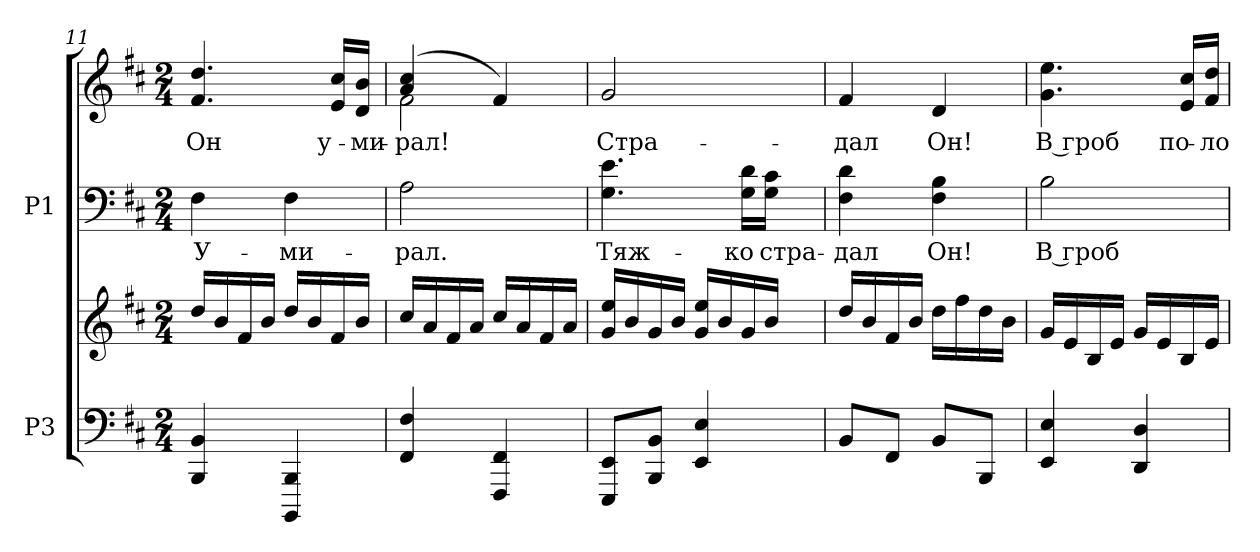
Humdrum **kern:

**kern	**kern	**kern	**text	**kern	**text
*part2	*part2	*part1	*part1	*part1	*part1
*staff4	*staff3	*staff2	*staff2	*staff1	*staff1
*I"P3	*	*I"P1	*	*	*
*clefF4	*clefG2	*clefF4	*	*clefG2	*
*k[f#c#]	*k[f#c#]	*k[f#c#]	*	*k[f#c#]	*
*D:	*D:	*D:	*	*D:	*
*M2/4	*M2/4	*M2/4	*	*M2/4	*
=11	=11	=11	=11	=11	=11
!	!	!	!LO:LY:a:color=#000000	!	!
!	!	!	!	!	!LO:LY:b:color=#000000
4BBBi/ 4BBi	16ddi/LL	4F#i\	У-	4.f#i/ 4.ddi	Он
.	16bi/	.	.	.	.
.	16f#i/	.	.	.	.
.	16bi/JJ	.	.	.	.
!	!	!	!LO:LY:a:color=#000000	!	!
4BBBBi/ 4BBBi	16ddi/LL	4F#i\	-ми-	.	.
.	16bi/	.	.	.	.
!	!	!	!	!	!LO:LY:b:color=#000000
.	16f#i/	.	.	16ei/ 16cc#iLL	у-
!	!	!	!	!	!LO:LY:b:color=#000000
.	16bi/JJ	.	.	16di/ 16biJJ	-ми-
=12	=12	=12	=12	=12	=12
!	!	!	!LO:LY:a:color=#000000	!	!
!	!	!	!	!	!LO:LY:b:color=#000000
*	*	*	*	*^	*
4FF#i/ 4F#i	16cc#i/LL	2Ai\	-рал.	(4ai/ 4cc#i	2f#i\	-рал!
.	16ai/	.	.	.	.	.
.	16f#i/	.	.	.	.	.
.	16ai/JJ	.	.	.	.	.
4FFF#i/ 4FF#i	16cc#i/LL	.	.	4f#i/)	.	.
.	16ai/	.	.	.	.	.
.	16f#i/	.	.	.	.	.
.	16ai/JJ	.	.	.	.	.
*	*	*	*	*v	*v	*
=13	=13	=13	=13	=13	=13
!	!	!	!LO:LY:a:color=#000000	!	!
!	!	!	!	!	!LO:LY:b:color=#000000
8EEEi/ 8EEiL	16gi/ 16eeiLL	4.Gi\ 4.ei	Тяж-	2gi/	Стра-
.	16bi/	.	.	.	.
8BBBi/ 8BBiJ	16gi/	.	.	.	.
.	16bi/JJ	.	.	.	.
4EEi/ 4Ei	16gi/ 16eeiLL	.	.	.	.
.	16bi/	.	.	.	.
!	!	!	!LO:LY:a:color=#000000	!	!
.	16gi/	16Gi\ 16diLL	-ко	.	.
!	!	!	!LO:LY:a:color=#000000	!	!
.	16bi/JJ	16Gi\ 16c#iJJ	стра-	.	.
=14	=14	=14	=14	=14	=14
!	!	!	!LO:LY:a:color=#000000	!	!
!	!	!	!	!	!LO:LY:b:color=#000000
8BBi/L	16ddi/LL	4F#i\ 4di	-дал	4f#i/	-дал
.	16bi/	.	.	.	.
8FF#i/J	16f#i/	.	.	.	.
.	16bi/JJ	.	.	.	.
!	!	!	!LO:LY:a:color=#000000	!	!
!	!	!	!	!	!LO:LY:b:color=#000000
8BBi/L	16ddi\LL	4F#i\ 4Bi	Он!	4di/	Он!
.	16ff#i\	.	.	.	.
8BBBi/J	16ddi\	.	.	.	.
.	16bi\JJ	.	.	.	.
!!LO:LB:g=z
=15	=15	=15	=15	=15	=15
!	!	!	!LO:LY:a:color=#000000	!	!
!	!	!	!	!	!LO:LY:b:color=#000000
4EEi/ 4Ei	16gi/LL	2Bi\	В гроб	4.gi\ 4.eei	В гроб
.	16ei/	.	.	.	.
.	16Bi/	.	.	.	.
.	16ei/JJ	.	.	.	.
4DDi/ 4Di	16gi/LL	.	.	.	.
.	16ei/	.	.	.	.
!	!	!	!	!	!LO:LY:b:color=#000000
.	16Bi/	.	.	16ei/ 16cc#iLL	по-
!	!	!	!	!	!LO:LY:b:color=#000000
.	16ei/JJ	.	.	16f#i/ 16ddiJJ	-ло-
=	=	=	=	=	=
*-	*-	*-	*-	*-	*-
